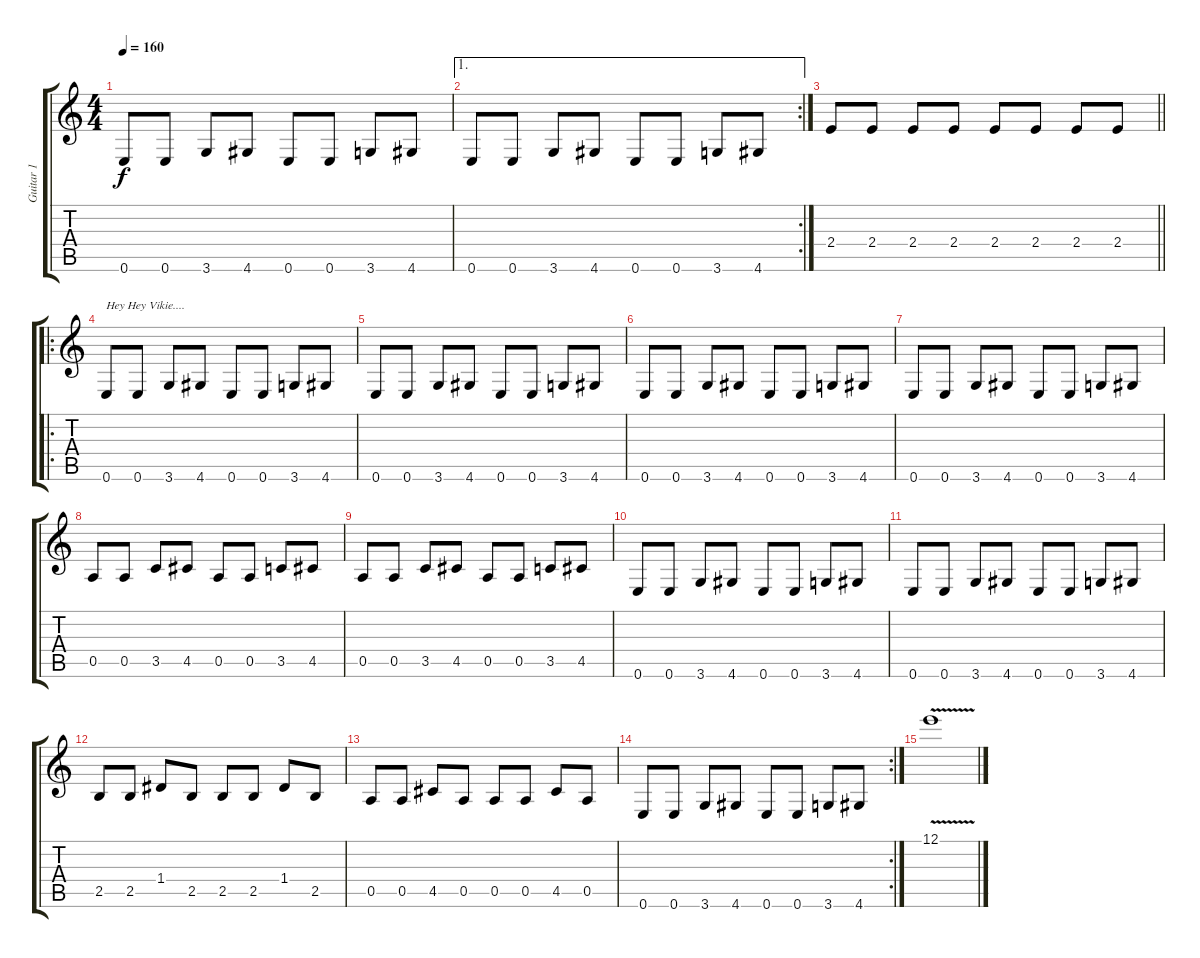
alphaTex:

\track ("Guitar 1" "Guitar 1") {instrument acousticguitarsteel}
\staff {score tabs}
\tuning (E4 B3 G3 D3 A2 E2) {hide}
\ts (4 4)
\tempo 160
\clef g2
\ks c
0.6.8{dy f} 0.6.8 3.6.8 4.6.8 0.6.8 0.6.8 3.6.8 4.6.8 |
\ae 1
\rc 2
0.6.8 0.6.8 3.6.8 4.6.8 0.6.8 0.6.8 3.6.8 4.6.8 |
\barLineRight lightlight
2.4.8 2.4.8 2.4.8 2.4.8 2.4.8 2.4.8 2.4.8 2.4.8 |
\ro
0.6.8{txt "Hey Hey Vikie...."} 0.6.8 3.6.8 4.6.8 0.6.8 0.6.8 3.6.8 4.6.8 |
0.6.8 0.6.8 3.6.8 4.6.8 0.6.8 0.6.8 3.6.8 4.6.8 |
0.6.8 0.6.8 3.6.8 4.6.8 0.6.8 0.6.8 3.6.8 4.6.8 |
0.6.8 0.6.8 3.6.8 4.6.8 0.6.8 0.6.8 3.6.8 4.6.8 |
0.5.8 0.5.8 3.5.8 4.5.8 0.5.8 0.5.8 3.5.8 4.5.8 |
0.5.8 0.5.8 3.5.8 4.5.8 0.5.8 0.5.8 3.5.8 4.5.8 |
0.6.8 0.6.8 3.6.8 4.6.8 0.6.8 0.6.8 3.6.8 4.6.8 |
0.6.8 0.6.8 3.6.8 4.6.8 0.6.8 0.6.8 3.6.8 4.6.8 |
2.5.8 2.5.8 1.4.8 2.5.8 2.5.8 2.5.8 1.4.8 2.5.8 |
0.5.8 0.5.8 4.5.8 0.5.8 0.5.8 0.5.8 4.5.8 0.5.8 |
\rc 2
0.6.8 0.6.8 3.6.8 4.6.8 0.6.8 0.6.8 3.6.8 4.6.8 |
12.1{v}.1
